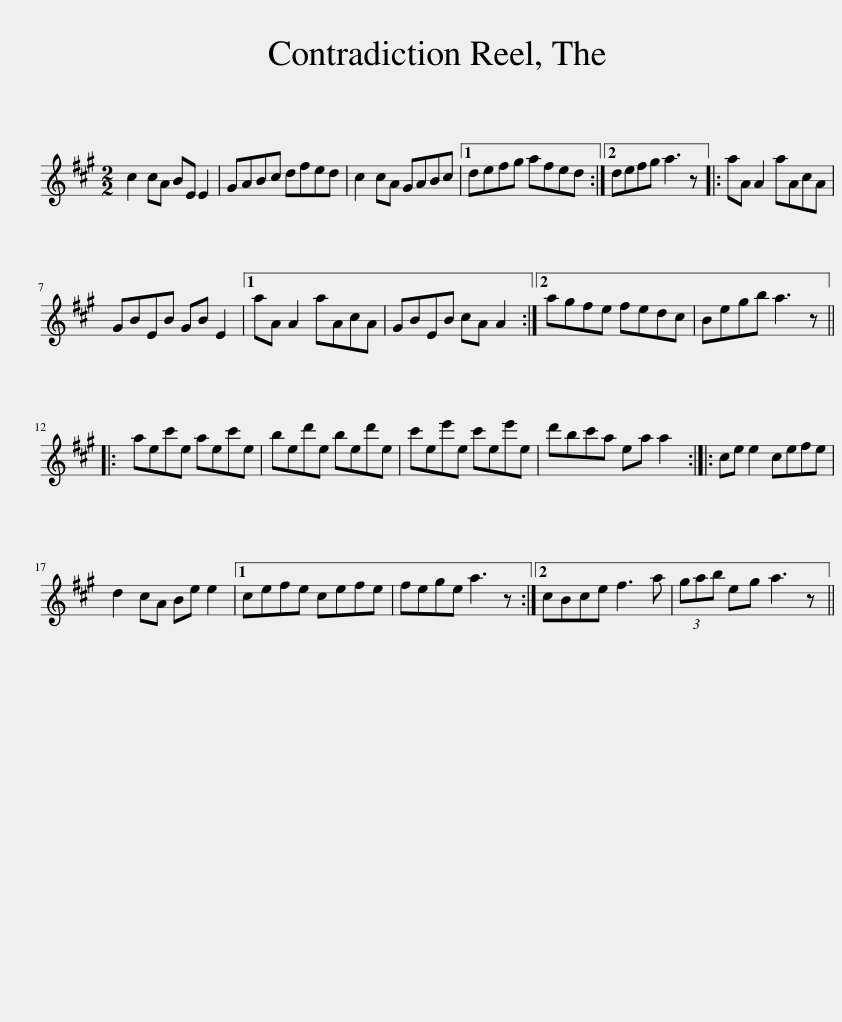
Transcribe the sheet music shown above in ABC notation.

X:1
L:1/8
M:2/2
I:linebreak $
K:A
V:1 treble
V:1
 c2 cA BE E2 | GABc dfed | c2 cA GABc |1 defg afed :|2 defg a3 z |: %5
 aA A2 aAcA |$ GBEB GB E2 |1 aA A2 aAcA | GBEB cA A2 :|2 agfe fedc | %10
 Begb a3 z |:$ aec'e aec'e | bed'e bed'e | c'ee'e c'ee'e | d'bc'a ea a2 :: %15
 ce e2 cefe |$ d2 cA Be e2 |1 cefe cefe | fege a3 z :|2 cBce f3 a | %20
 (3gab eg a3 z || %21
